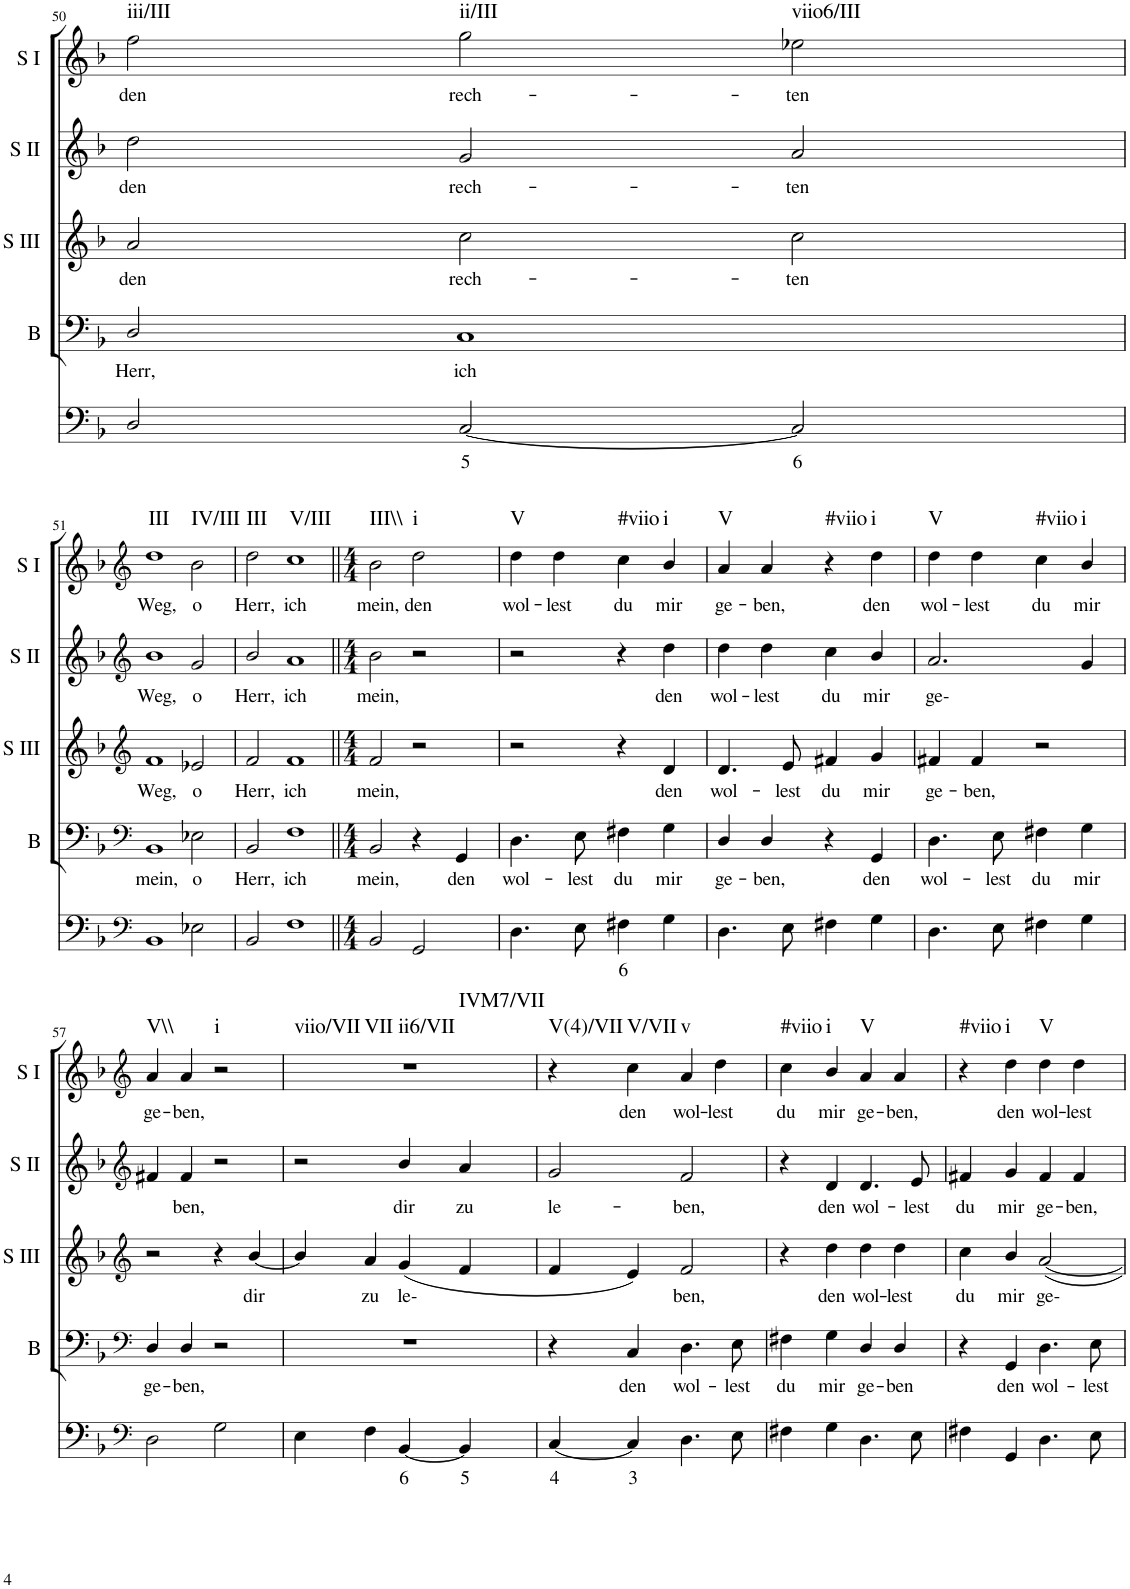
**kern	**text	**kern	**text	**kern	**text	**kern	**text	**kern	**text	**harte
*part5	*part5	*part4	*part4	*part3	*part3	*part2	*part2	*part1	*part1	*part1
*staff5	*staff5	*staff4	*staff4	*staff3	*staff3	*staff2	*staff2	*staff1	*staff1	*
*I"Continuo	*	*I"Bass	*	*I"Soprano III	*	*I"Soprano II	*	*I"Soprano I	*	*
*	*	*I'B	*	*I'S III	*	*I'S II	*	*I'S I	*	*
!!LO:PB:g=z
*clefF4	*	*clefF4	*	*clefG2	*	*clefG2	*	*clefG2	*	*
*k[b-]	*	*k[b-]	*	*k[b-]	*	*k[b-]	*	*k[b-]	*	*
*M3/2	*	*M3/2	*	*M3/2	*	*M3/2	*	*M3/2	*	*
=50	=50	=50	=50	=50	=50	=50	=50	=50	=50	=50
!	!	!	!LO:LY:b	!	!LO:LY:b	!	!LO:LY:b	!	!LO:LY:b	!LO:H:kt=iii/III
2D/	.	2D/	Herr,	2a/	den	2dd\	den	2ff\	den	N
!	!LO:LY:b	!	!LO:LY:b	!	!LO:LY:b	!	!LO:LY:b	!	!LO:LY:b	!LO:H:kt=ii/III
[2C/	5	1C	ich	2cc\	rech-	2g/	rech-	2gg\	rech-	N
!	!LO:LY:b	!	!	!	!LO:LY:b	!	!LO:LY:b	!	!LO:LY:b	!LO:H:kt=viio6/III
2C/]	6	.	.	2cc\	ten	2a/	ten	2ee-X\	ten	N
!!LO:LB:g=z
=51	=51	=51	=51	=51	=51	=51	=51	=51	=51	=51
*clefF4	*	*clefF4	*	*clefG2	*	*clefG2	*	*clefG2	*	*
!	!	!	!LO:LY:b	!	!LO:LY:b	!	!LO:LY:b	!	!LO:LY:b	!LO:H:kt=III
1BB-	.	1BB-	mein,	1f	Weg,	1b-	Weg,	1dd	Weg,	N
!	!	!	!LO:LY:b	!	!LO:LY:b	!	!LO:LY:b	!	!LO:LY:b	!LO:H:kt=IV/III
2E-X\	.	2E-X\	o	2e-X/	o	2g/	o	2b-\	o	N
=52	=52	=52	=52	=52	=52	=52	=52	=52	=52	=52
!	!	!	!LO:LY:b	!	!LO:LY:b	!	!LO:LY:b	!	!LO:LY:b	!LO:H:kt=III
2BB-/	.	2BB-/	Herr,	2f/	Herr,	2b-/	Herr,	2dd\	Herr,	N
!	!	!	!LO:LY:b	!	!LO:LY:b	!	!LO:LY:b	!	!LO:LY:b	!LO:H:kt=V/III
1F	.	1F	ich	1f	ich	1a	ich	1cc	ich	N
=53||	=53||	=53||	=53||	=53||	=53||	=53||	=53||	=53||	=53||	=53||
*M4/4	*	*M4/4	*	*M4/4	*	*M4/4	*	*M4/4	*	*
!	!	!	!LO:LY:b	!	!LO:LY:b	!	!LO:LY:b	!	!LO:LY:b	!LO:H:kt=III\\
2BB-/	.	2BB-/	mein,	2f/	mein,	2b-\	mein,	2b-\	mein,	N
!	!	!	!	!	!	!	!	!	!LO:LY:b	!LO:H:kt=i
2GG/	.	4r	.	2r	.	2r	.	2dd\	den	N
!	!	!	!LO:LY:b	!	!	!	!	!	!	!
.	.	4GG/	den	.	.	.	.	.	.	.
=54	=54	=54	=54	=54	=54	=54	=54	=54	=54	=54
!	!	!	!LO:LY:b	!	!	!	!	!	!LO:LY:b	!LO:H:kt=V
4.D\	.	4.D\	wol-	2r	.	2r	.	4dd\	wol-	N
!	!	!	!	!	!	!	!	!	!LO:LY:b	!
.	.	.	.	.	.	.	.	4dd\	lest	.
!	!	!	!LO:LY:b	!	!	!	!	!	!	!
8E\	.	8E\	lest	.	.	.	.	.	.	.
!	!LO:LY:b	!	!LO:LY:b	!	!	!	!	!	!LO:LY:b	!LO:H:kt=#viio
4F#X\	6	4F#X\	du	4r	.	4r	.	4cc\	du	N
!	!	!	!LO:LY:b	!	!LO:LY:b	!	!LO:LY:b	!	!LO:LY:b	!LO:H:kt=i
4G\	.	4G\	mir	4d/	den	4dd\	den	4b-/	mir	N
=55	=55	=55	=55	=55	=55	=55	=55	=55	=55	=55
!	!	!	!LO:LY:b	!	!LO:LY:b	!	!LO:LY:b	!	!LO:LY:b	!LO:H:kt=V
4.D\	.	4D/	ge-	4.d/	wol-	4dd\	wol-	4a/	ge-	N
!	!	!	!LO:LY:b	!	!	!	!LO:LY:b	!	!LO:LY:b	!
.	.	4D/	ben,	.	.	4dd\	lest	4a/	ben,	.
!	!	!	!	!	!LO:LY:b	!	!	!	!	!
8E\	.	.	.	8e/	lest	.	.	.	.	.
!	!	!	!	!	!LO:LY:b	!	!LO:LY:b	!	!	!LO:H:kt=#viio
4F#X\	.	4r	.	4f#X/	du	4cc\	du	4r	.	N
!	!	!	!LO:LY:b	!	!LO:LY:b	!	!LO:LY:b	!	!LO:LY:b	!LO:H:kt=i
4G\	.	4GG/	den	4g/	mir	4b-/	mir	4dd\	den	N
=56	=56	=56	=56	=56	=56	=56	=56	=56	=56	=56
!	!	!	!LO:LY:b	!	!LO:LY:b	!	!LO:LY:b	!	!LO:LY:b	!LO:H:kt=V
4.D\	.	4.D\	wol-	4f#X/	ge-	2.a/	ge-	4dd\	wol-	N
!	!	!	!	!	!LO:LY:b	!	!	!	!LO:LY:b	!
.	.	.	.	4f#/	ben,	.	.	4dd\	lest	.
!	!	!	!LO:LY:b	!	!	!	!	!	!	!
8E\	.	8E\	lest	.	.	.	.	.	.	.
!	!	!	!LO:LY:b	!	!	!	!	!	!LO:LY:b	!LO:H:kt=#viio
4F#X\	.	4F#X\	du	2r	.	.	.	4cc\	du	N
!	!	!	!LO:LY:b	!	!	!	!	!	!LO:LY:b	!LO:H:kt=i
4G\	.	4G\	mir	.	.	4g/	.	4b-/	mir	N
!!LO:LB:g=z
=57	=57	=57	=57	=57	=57	=57	=57	=57	=57	=57
*clefF4	*	*clefF4	*	*clefG2	*	*clefG2	*	*clefG2	*	*
!	!	!	!LO:LY:b	!	!	!	!	!	!LO:LY:b	!LO:H:kt=V\\
2D\	.	4D/	ge-	2r	.	4f#X/	.	4a/	ge-	N
!	!	!	!LO:LY:b	!	!	!	!LO:LY:b	!	!LO:LY:b	!
.	.	4D/	ben,	.	.	4f#/	ben,	4a/	ben,	.
!	!	!	!	!	!	!	!	!	!	!LO:H:kt=i
2G\	.	2r	.	4r	.	2r	.	2r	.	N
!	!	!	!	!	!LO:LY:b	!	!	!	!	!
.	.	.	.	[4b-/	dir	.	.	.	.	.
=58	=58	=58	=58	=58	=58	=58	=58	=58	=58	=58
!	!	!	!	!	!	!	!	!	!	!LO:H:n=1:kt=viio/VII
!	!	!	!	!	!	!	!	!	!	!LO:H:n=2:kt=VII
!	!	!	!	!	!	!	!	!	!	!LO:H:n=3:kt=ii6/VII
!	!	!	!	!	!	!	!	!	!	!LO:H:n=4:kt=IVM7/VII
4E\	.	1r	.	4b-/]	.	2r	.	1r	.	N N N N
!	!	!	!	!	!LO:LY:b	!	!	!	!	!
4F\	.	.	.	4a/	zu	.	.	.	.	.
!	!LO:LY:b	!	!	!	!LO:LY:b	!	!LO:LY:b	!	!	!
[4BB-/	6	.	.	(4g/	le-	4b-/	dir	.	.	.
!	!LO:LY:b	!	!	!	!	!	!LO:LY:b	!	!	!
4BB-/]	5	.	.	4f/	.	4a/	zu	.	.	.
=59	=59	=59	=59	=59	=59	=59	=59	=59	=59	=59
!	!LO:LY:b	!	!	!	!	!	!LO:LY:b	!	!	!LO:H:kt=V(4)/VII
[4C/	4	4r	.	4f/	.	2g/	le-	4r	.	N
!	!LO:LY:b	!	!LO:LY:b	!	!	!	!	!	!LO:LY:b	!LO:H:kt=V/VII
4C/]	3	4C/	den	4e/)	.	.	.	4cc\	den	N
!	!	!	!LO:LY:b	!	!LO:LY:b	!	!LO:LY:b	!	!LO:LY:b	!LO:H:kt=v
4.D\	.	4.D\	wol-	2f/	ben,	2f/	ben,	4a/	wol-	N
!	!	!	!	!	!	!	!	!	!LO:LY:b	!
.	.	.	.	.	.	.	.	4dd\	lest	.
!	!	!	!LO:LY:b	!	!	!	!	!	!	!
8E\	.	8E\	lest	.	.	.	.	.	.	.
=60	=60	=60	=60	=60	=60	=60	=60	=60	=60	=60
!	!	!	!LO:LY:b	!	!	!	!	!	!LO:LY:b	!LO:H:kt=#viio
4F#X\	.	4F#X\	du	4r	.	4r	.	4cc\	du	N
!	!	!	!LO:LY:b	!	!LO:LY:b	!	!LO:LY:b	!	!LO:LY:b	!LO:H:kt=i
4G\	.	4G\	mir	4dd\	den	4d/	den	4b-/	mir	N
!	!	!	!LO:LY:b	!	!LO:LY:b	!	!LO:LY:b	!	!LO:LY:b	!LO:H:kt=V
4.D\	.	4D/	ge-	4dd\	wol-	4.d/	wol-	4a/	ge-	N
!	!	!	!LO:LY:b	!	!LO:LY:b	!	!	!	!LO:LY:b	!
.	.	4D/	ben	4dd\	lest	.	.	4a/	ben,	.
!	!	!	!	!	!	!	!LO:LY:b	!	!	!
8E\	.	.	.	.	.	8e/	lest	.	.	.
=61	=61	=61	=61	=61	=61	=61	=61	=61	=61	=61
!	!	!	!	!	!LO:LY:b	!	!LO:LY:b	!	!	!LO:H:kt=#viio
4F#X\	.	4r	.	4cc\	du	4f#X/	du	4r	.	N
!	!	!	!LO:LY:b	!	!LO:LY:b	!	!LO:LY:b	!	!LO:LY:b	!LO:H:kt=i
4GG/	.	4GG/	den	4b-/	mir	4g/	mir	4dd\	den	N
!	!	!	!LO:LY:b	!	!LO:LY:b	!	!LO:LY:b	!	!LO:LY:b	!LO:H:kt=V
4.D\	.	4.D\	wol-	[2a/	ge-	4f#/	ge-	4dd\	wol-	N
!	!	!	!	!	!	!	!LO:LY:b	!	!LO:LY:b	!
.	.	.	.	.	.	4f#/	ben,	4dd\	lest	.
!	!	!	!LO:LY:b	!	!	!	!	!	!	!
8E\	.	8E\	lest	.	.	.	.	.	.	.
=	=	=	=	=	=	=	=	=	=	=
*-	*-	*-	*-	*-	*-	*-	*-	*-	*-	*-
